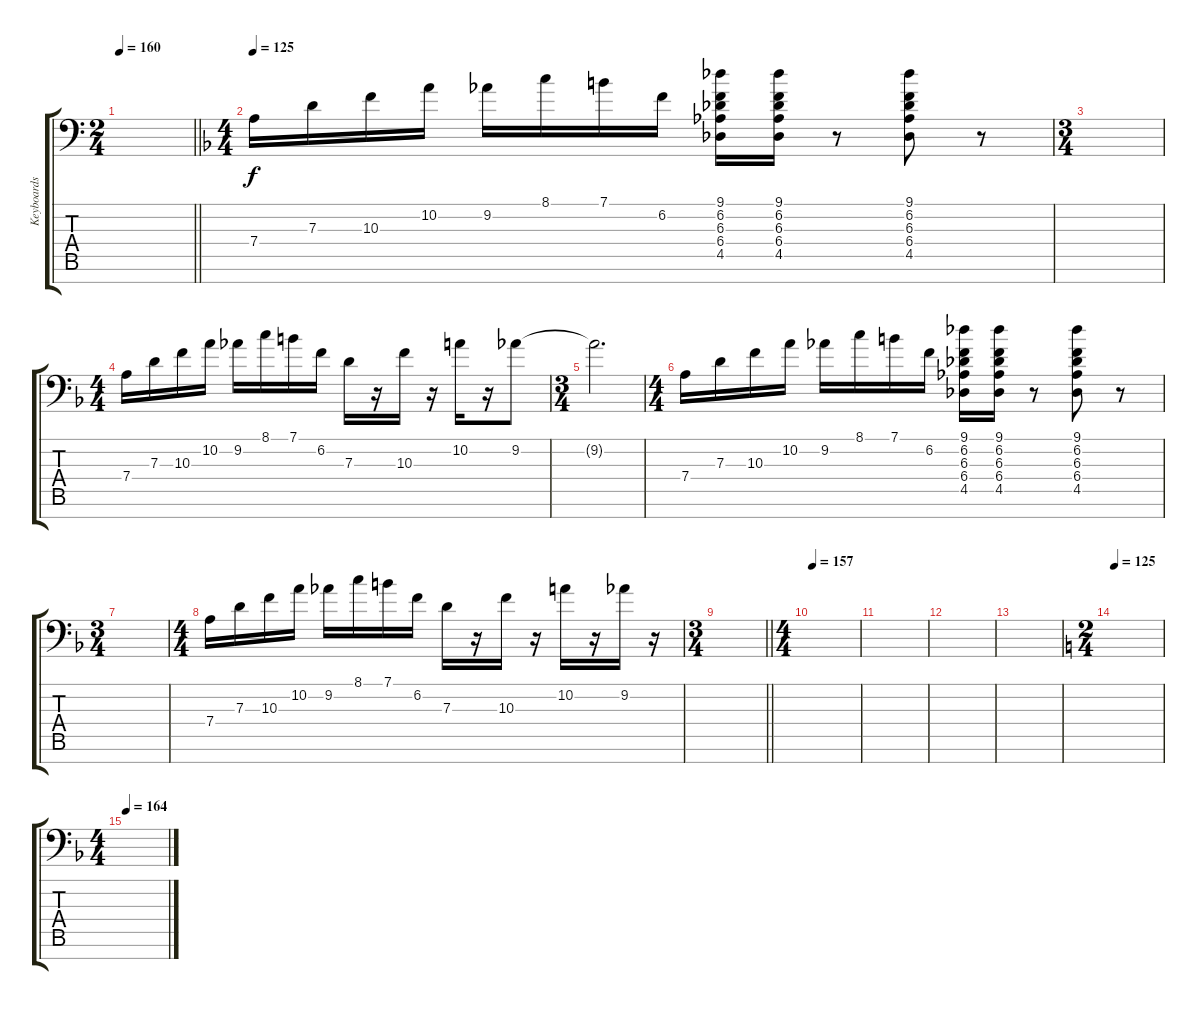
\track ("Keyboards 1" "Keyboards ") {instrument rockorgan}
\staff {score tabs}
\tuning (E4 B3 G3 D3 A2 E2 A1) {hide}
\ts (2 4)
\tempo 160
\clef f4
\barLineRight lightlight
\ks c
|
\ts (4 4)
\tempo 125
\ks f
7.4.16{volume 4} 7.3.16 10.3.16 10.2.16 9.2.16 8.1.16 7.1.16 6.2.16 (9.1 6.2 6.3 6.4 4.5).16 (9.1 6.2 6.3 6.4 4.5).16 r.8 (9.1 6.2 6.3 6.4 4.5).8 r.8 |
\ts (3 4)
|
\ts (4 4)
7.4.16 7.3.16 10.3.16 10.2.16 9.2.16 8.1.16 7.1.16 6.2.16 7.3.16 r.16 10.3.16 r.16 10.2.16 r.16 9.2.8 |
\ts (3 4)
9.2{t}.2{d} |
\ts (4 4)
7.4.16 7.3.16 10.3.16 10.2.16 9.2.16 8.1.16 7.1.16 6.2.16 (9.1 6.2 6.3 6.4 4.5).16 (9.1 6.2 6.3 6.4 4.5).16 r.8 (9.1 6.2 6.3 6.4 4.5).8 r.8 |
\ts (3 4)
|
\ts (4 4)
7.4.16 7.3.16 10.3.16 10.2.16 9.2.16 8.1.16 7.1.16 6.2.16 7.3.16 r.16 10.3.16 r.16 10.2.16 r.16 9.2.16 r.16 |
\ts (3 4)
\barLineRight lightlight
|
\ts (4 4)
\tempo 157
|
|
|
|
\ts (2 4)
\tempo 125
\ks c
|
\ts (4 4)
\tempo 164
\ks f
